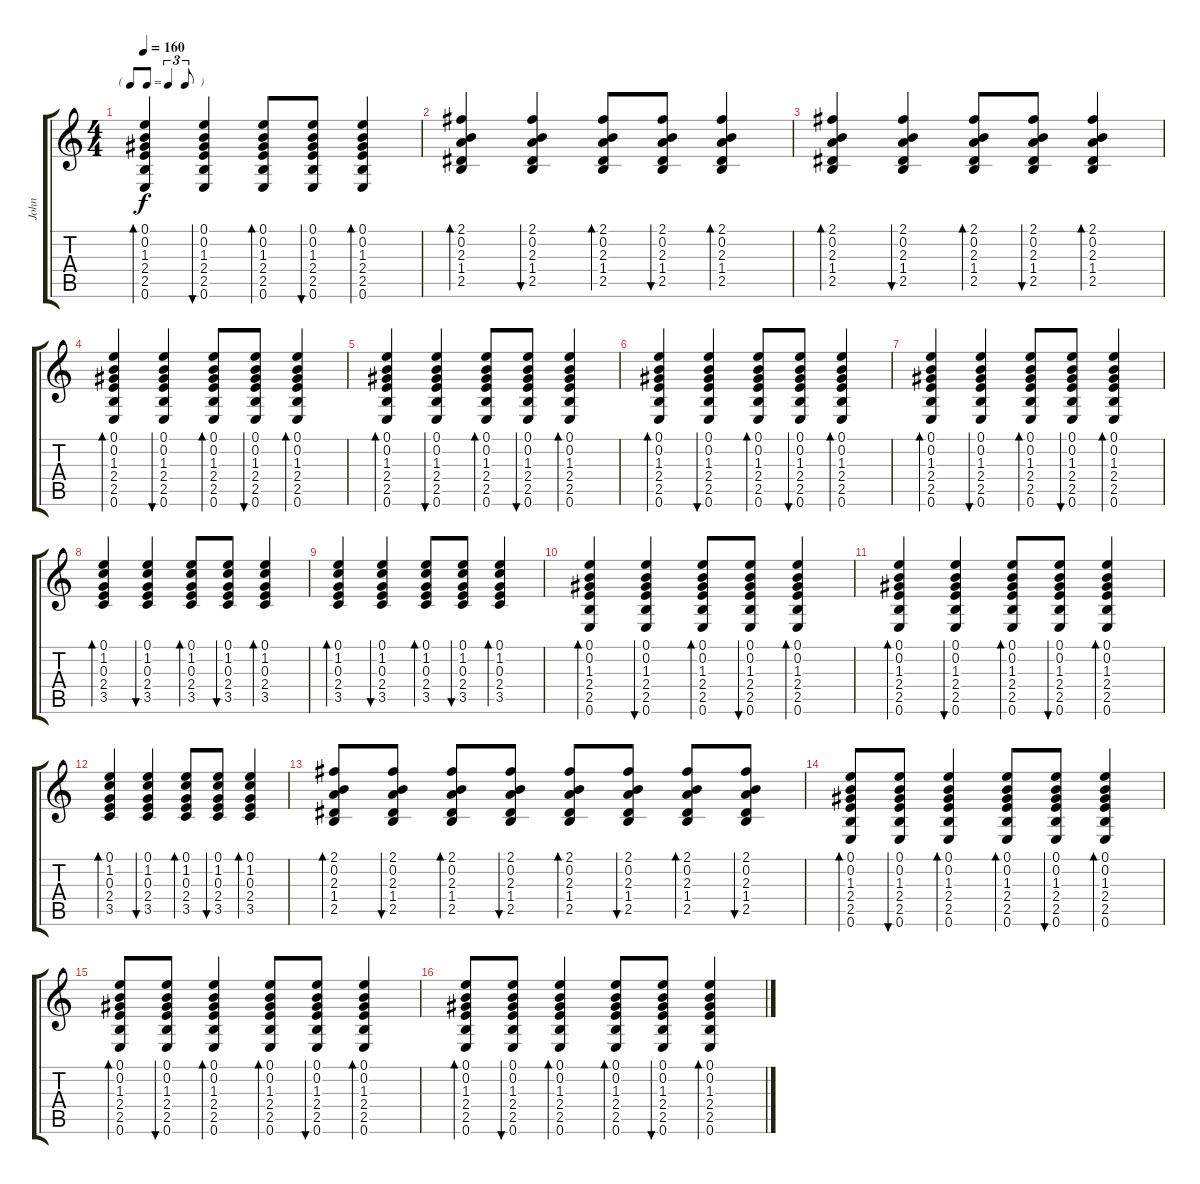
\track ("John" "John") {instrument acousticguitarsteel}
\staff {score tabs}
\tuning (E4 B3 G3 D3 A2 E2) {hide}
\ts (4 4)
\tf triplet8th
\tempo 160
\clef g2
\ks c
(0.1 0.2 1.3 2.4 2.5 0.6).4{bd 60 dy f} (0.1 0.2 1.3 2.4 2.5 0.6).4{bu 60} (0.1 0.2 1.3 2.4 2.5 0.6).8{bd 60} (0.1 0.2 1.3 2.4 2.5 0.6).8{bu 60} (0.1 0.2 1.3 2.4 2.5 0.6).4{bd 60} |
(2.1 0.2 2.3 1.4 2.5).4{bd 120} (2.1 0.2 2.3 1.4 2.5).4{bu 120} (2.1 0.2 2.3 1.4 2.5).8{bd 120} (2.1 0.2 2.3 1.4 2.5).8{bu 120} (2.1 0.2 2.3 1.4 2.5).4{bd 120} |
(2.1 0.2 2.3 1.4 2.5).4{bd 120} (2.1 0.2 2.3 1.4 2.5).4{bu 120} (2.1 0.2 2.3 1.4 2.5).8{bd 120} (2.1 0.2 2.3 1.4 2.5).8{bu 120} (2.1 0.2 2.3 1.4 2.5).4{bd 120} |
(0.1 0.2 1.3 2.4 2.5 0.6).4{bd 60} (0.1 0.2 1.3 2.4 2.5 0.6).4{bu 60} (0.1 0.2 1.3 2.4 2.5 0.6).8{bd 60} (0.1 0.2 1.3 2.4 2.5 0.6).8{bu 60} (0.1 0.2 1.3 2.4 2.5 0.6).4{bd 60} |
(0.1 0.2 1.3 2.4 2.5 0.6).4{bd 60} (0.1 0.2 1.3 2.4 2.5 0.6).4{bu 60} (0.1 0.2 1.3 2.4 2.5 0.6).8{bd 60} (0.1 0.2 1.3 2.4 2.5 0.6).8{bu 60} (0.1 0.2 1.3 2.4 2.5 0.6).4{bd 60} |
(0.1 0.2 1.3 2.4 2.5 0.6).4{bd 120} (0.1 0.2 1.3 2.4 2.5 0.6).4{bu 120} (0.1 0.2 1.3 2.4 2.5 0.6).8{bd 120} (0.1 0.2 1.3 2.4 2.5 0.6).8{bu 120} (0.1 0.2 1.3 2.4 2.5 0.6).4{bd 120} |
(0.1 0.2 1.3 2.4 2.5 0.6).4{bd 120} (0.1 0.2 1.3 2.4 2.5 0.6).4{bu 120} (0.1 0.2 1.3 2.4 2.5 0.6).8{bd 120} (0.1 0.2 1.3 2.4 2.5 0.6).8{bu 120} (0.1 0.2 1.3 2.4 2.5 0.6).4{bd 120} |
(0.1 1.2 0.3 2.4 3.5).4{bd 120} (0.1 1.2 0.3 2.4 3.5).4{bu 120} (0.1 1.2 0.3 2.4 3.5).8{bd 120} (0.1 1.2 0.3 2.4 3.5).8{bu 120} (0.1 1.2 0.3 2.4 3.5).4{bd 120} |
(0.1 1.2 0.3 2.4 3.5).4{bd 120} (0.1 1.2 0.3 2.4 3.5).4{bu 120} (0.1 1.2 0.3 2.4 3.5).8{bd 120} (0.1 1.2 0.3 2.4 3.5).8{bu 120} (0.1 1.2 0.3 2.4 3.5).4{bd 120} |
(0.1 0.2 1.3 2.4 2.5 0.6).4{bd 120} (0.1 0.2 1.3 2.4 2.5 0.6).4{bu 120} (0.1 0.2 1.3 2.4 2.5 0.6).8{bd 120} (0.1 0.2 1.3 2.4 2.5 0.6).8{bu 120} (0.1 0.2 1.3 2.4 2.5 0.6).4{bd 120} |
(0.1 0.2 1.3 2.4 2.5 0.6).4{bd 120} (0.1 0.2 1.3 2.4 2.5 0.6).4{bu 120} (0.1 0.2 1.3 2.4 2.5 0.6).8{bd 120} (0.1 0.2 1.3 2.4 2.5 0.6).8{bu 120} (0.1 0.2 1.3 2.4 2.5 0.6).4{bd 120} |
(0.1 1.2 0.3 2.4 3.5).4{bd 120} (0.1 1.2 0.3 2.4 3.5).4{bu 120} (0.1 1.2 0.3 2.4 3.5).8{bd 120} (0.1 1.2 0.3 2.4 3.5).8{bu 120} (0.1 1.2 0.3 2.4 3.5).4{bd 120} |
(2.1 0.2 2.3 1.4 2.5).8{bd 120} (2.1 0.2 2.3 1.4 2.5).8{bu 120} (2.1 0.2 2.3 1.4 2.5).8{bd 120} (2.1 0.2 2.3 1.4 2.5).8{bu 120} (2.1 0.2 2.3 1.4 2.5).8{bd 120} (2.1 0.2 2.3 1.4 2.5).8{bu 120} (2.1 0.2 2.3 1.4 2.5).8{bd 120} (2.1 0.2 2.3 1.4 2.5).8{bu 120} |
(0.1 0.2 1.3 2.4 2.5 0.6).8{bd 120} (0.1 0.2 1.3 2.4 2.5 0.6).8{bu 120} (0.1 0.2 1.3 2.4 2.5 0.6).4{bd 120} (0.1 0.2 1.3 2.4 2.5 0.6).8{bd 120} (0.1 0.2 1.3 2.4 2.5 0.6).8{bu 120} (0.1 0.2 1.3 2.4 2.5 0.6).4{bd 120} |
(0.1 0.2 1.3 2.4 2.5 0.6).8{bd 120} (0.1 0.2 1.3 2.4 2.5 0.6).8{bu 120} (0.1 0.2 1.3 2.4 2.5 0.6).4{bd 120} (0.1 0.2 1.3 2.4 2.5 0.6).8{bd 120} (0.1 0.2 1.3 2.4 2.5 0.6).8{bu 120} (0.1 0.2 1.3 2.4 2.5 0.6).4{bd 120} |
(0.1 0.2 1.3 2.4 2.5 0.6).8{bd 120} (0.1 0.2 1.3 2.4 2.5 0.6).8{bu 120} (0.1 0.2 1.3 2.4 2.5 0.6).4{bd 120} (0.1 0.2 1.3 2.4 2.5 0.6).8{bd 120} (0.1 0.2 1.3 2.4 2.5 0.6).8{bu 120} (0.1 0.2 1.3 2.4 2.5 0.6).4{bd 120}
